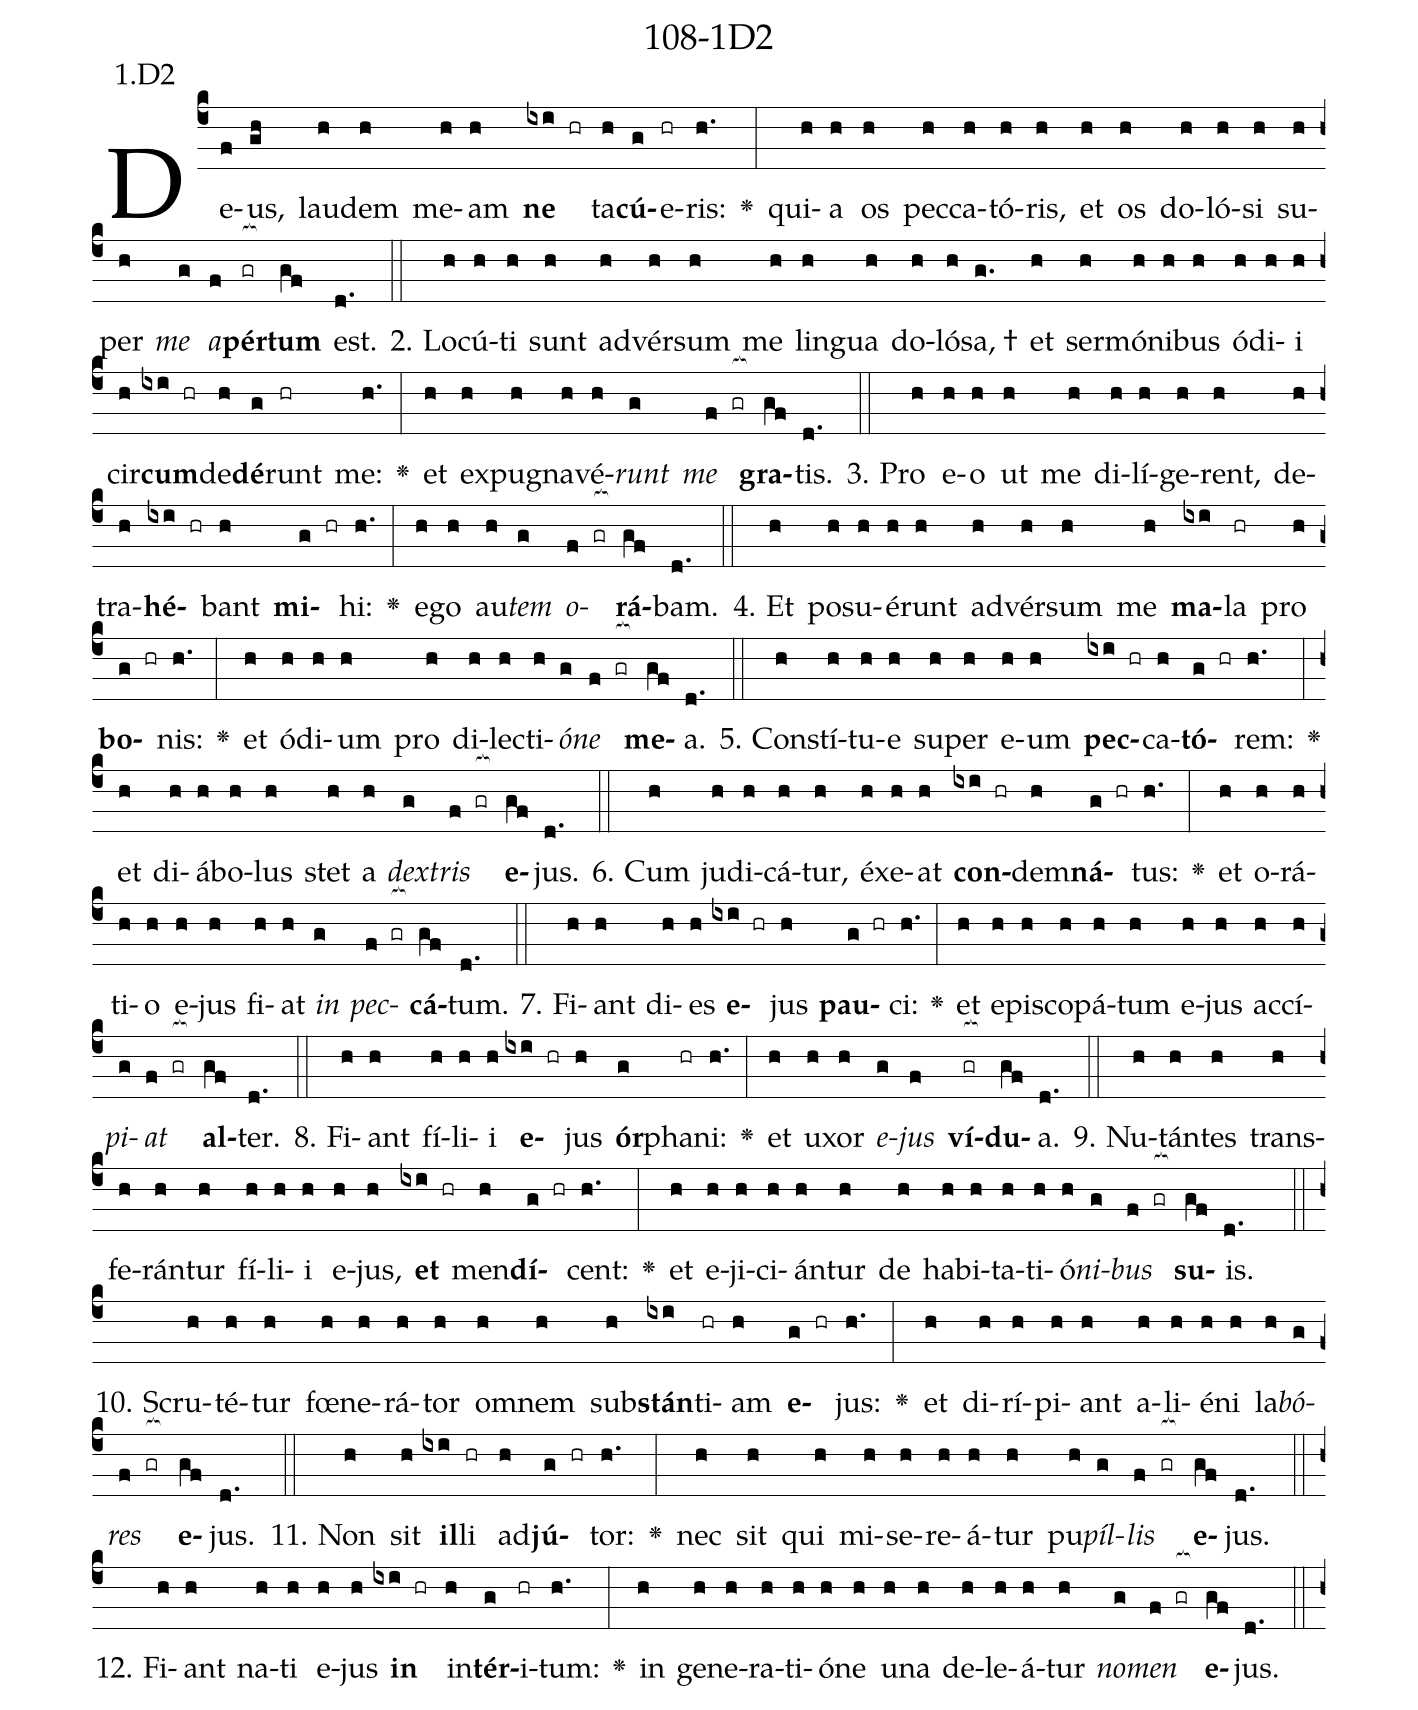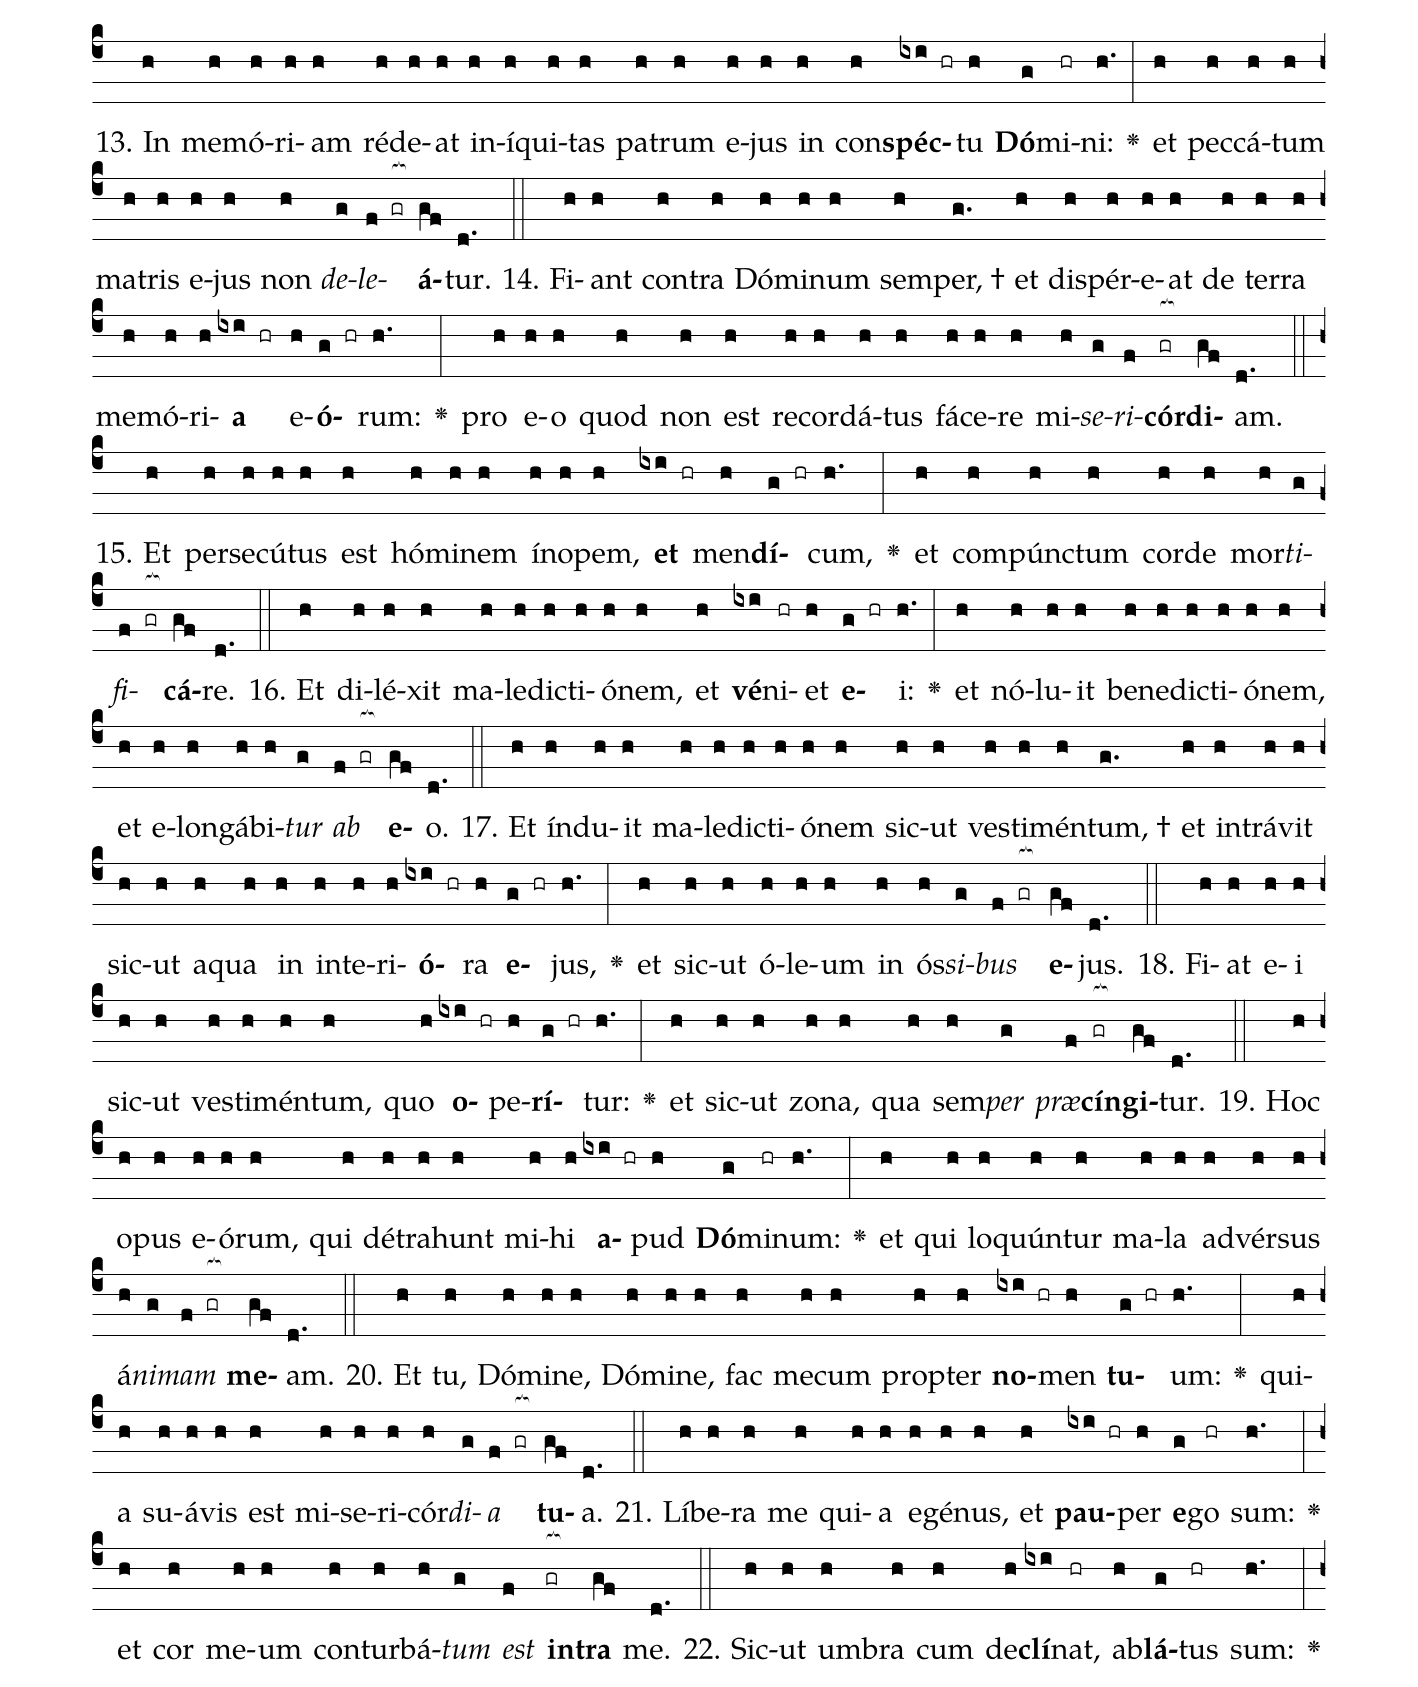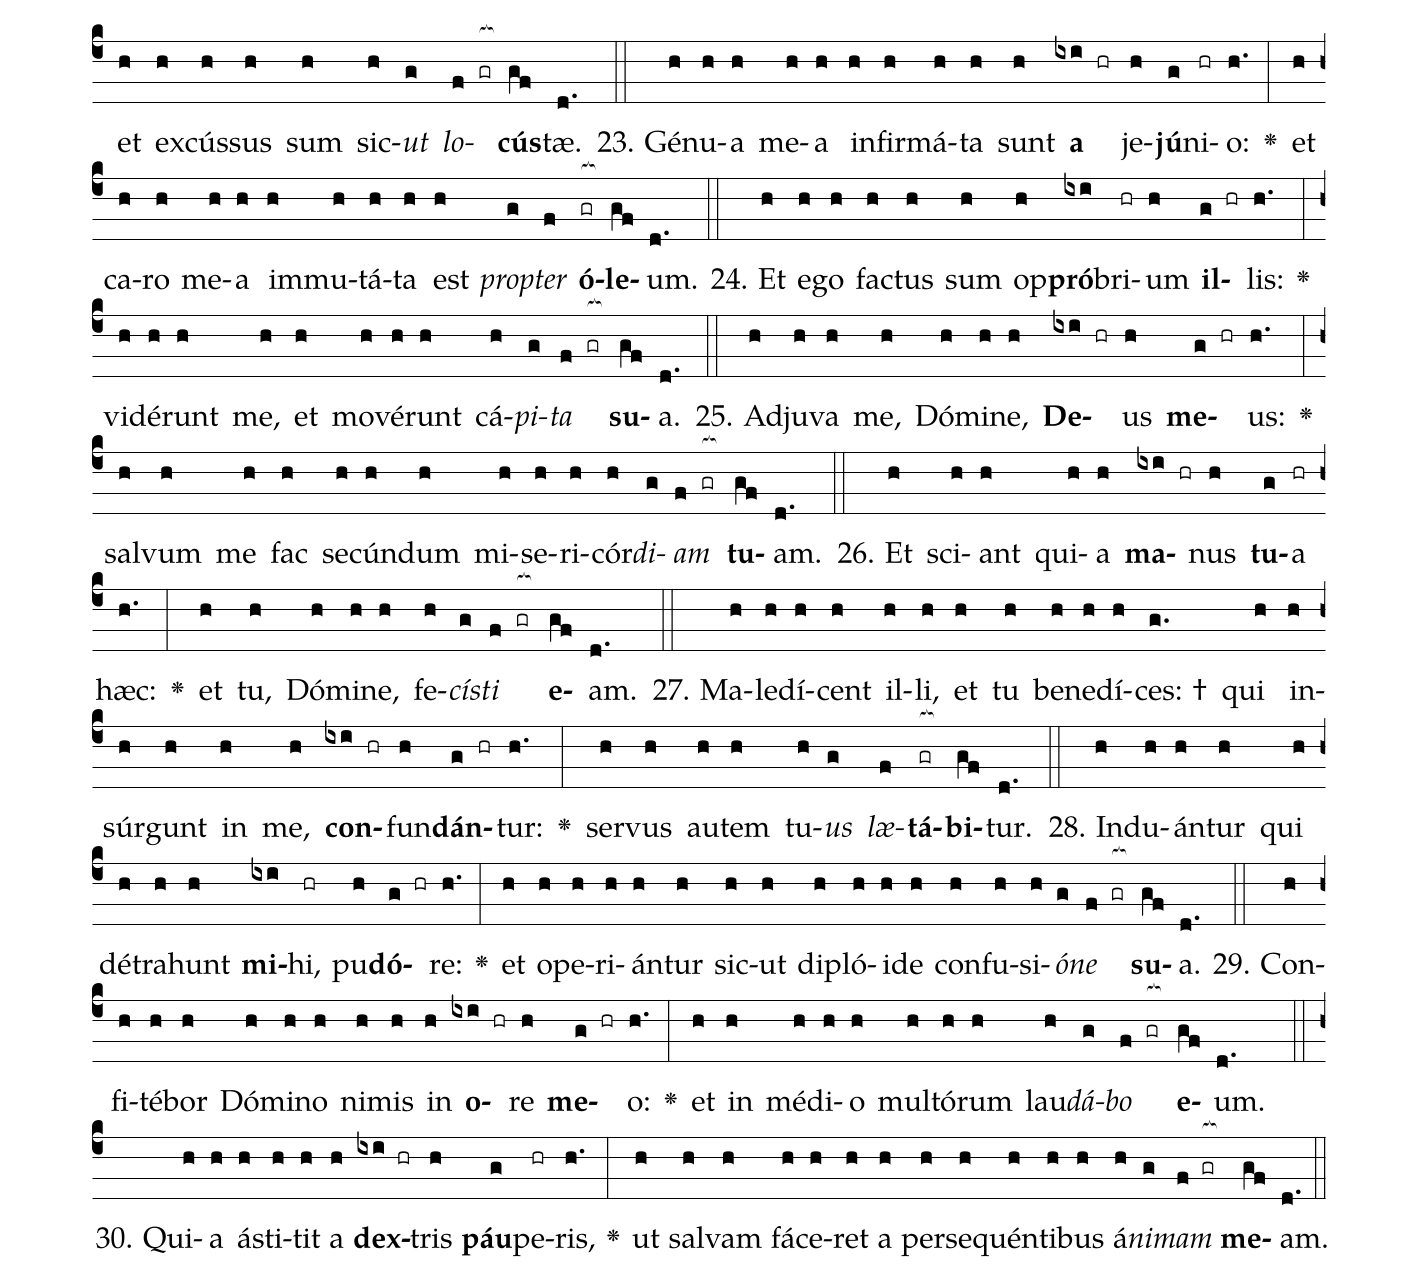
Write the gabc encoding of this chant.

name: 108-1D2;
annotation: 1.D2;
%%
(c4)De(f)us,(gh) lau(h)dem(h) me(h)am(h) <b>ne</b>(ixi hr) ta(h)<b>cú</b>(g)e(hr)ris:(h.) <v>\greheightstar</v>(:) qui(h)a(h) os(h) pec(h)ca(h)tó(h)ris,(h) et(h) os(h) do(h)ló(h)si(h) su(h)per(h) <i>me</i>(g) <i>a</i>(f)<b>pér</b>(gr[ocb:1{])<b>tum</b>(gf[ocb:0}]) est.(d.) (::)
2. Lo(h)cú(h)ti(h) sunt(h) ad(h)vér(h)sum(h) me(h) lin(h)gua(h) do(h)ló(h)sa, †(g.) et(h) ser(h)mó(h)ni(h)bus(h) ó(h)di(h)i(h) cir(h)<b>cum</b>(ixi hr)de(h)<b>dé</b>(g)runt(hr) me:(h.) <v>\greheightstar</v>(:) et(h) ex(h)pu(h)gna(h)vé(h)<i>runt</i>(g) <i>me</i>(f gr[ocb:1{]) <b>gra</b>(gf[ocb:0}])tis.(d.) (::)
3. Pro(h) e(h)o(h) ut(h) me(h) di(h)lí(h)ge(h)rent,(h) de(h)tra(h)<b>hé</b>(ixi hr)bant(h) <b>mi</b>(g hr)hi:(h.) <v>\greheightstar</v>(:) e(h)go(h) au(h)<i>tem</i>(g) <i>o</i>(f gr[ocb:1{])<b>rá</b>(gf[ocb:0}])bam.(d.) (::)
4. Et(h) po(h)su(h)é(h)runt(h) ad(h)vér(h)sum(h) me(h) <b>ma</b>(ixi)la(hr) pro(h) <b>bo</b>(g hr)nis:(h.) <v>\greheightstar</v>(:) et(h) ó(h)di(h)um(h) pro(h) di(h)lec(h)ti(h)<i>ó</i>(g)<i>ne</i>(f gr[ocb:1{]) <b>me</b>(gf[ocb:0}])a.(d.) (::)
5. Con(h)stí(h)tu(h)e(h) su(h)per(h) e(h)um(h) <b>pec</b>(ixi hr)ca(h)<b>tó</b>(g hr)rem:(h.) <v>\greheightstar</v>(:) et(h) di(h)á(h)bo(h)lus(h) stet(h) a(h) <i>dex</i>(g)<i>tris</i>(f gr[ocb:1{]) <b>e</b>(gf[ocb:0}])jus.(d.) (::)
6. Cum(h) ju(h)di(h)cá(h)tur,(h) éx(h)e(h)at(h) <b>con</b>(ixi hr)dem(h)<b>ná</b>(g hr)tus:(h.) <v>\greheightstar</v>(:) et(h) o(h)rá(h)ti(h)o(h) e(h)jus(h) fi(h)at(h) <i>in</i>(g) <i>pec</i>(f gr[ocb:1{])<b>cá</b>(gf[ocb:0}])tum.(d.) (::)
7. Fi(h)ant(h) di(h)es(h) <b>e</b>(ixi hr)jus(h) <b>pau</b>(g hr)ci:(h.) <v>\greheightstar</v>(:) et(h) e(h)pis(h)co(h)pá(h)tum(h) e(h)jus(h) ac(h)cí(h)<i>pi</i>(g)<i>at</i>(f gr[ocb:1{]) <b>al</b>(gf[ocb:0}])ter.(d.) (::)
8. Fi(h)ant(h) fí(h)li(h)i(h) <b>e</b>(ixi hr)jus(h) <b>ór</b>(g)pha(hr)ni:(h.) <v>\greheightstar</v>(:) et(h) u(h)xor(h) <i>e</i>(g)<i>jus</i>(f) <b>ví</b>(gr[ocb:1{])<b>du</b>(gf[ocb:0}])a.(d.) (::)
9. Nu(h)tán(h)tes(h) trans(h)fe(h)rán(h)tur(h) fí(h)li(h)i(h) e(h)jus,(h) <b>et</b>(ixi hr) men(h)<b>dí</b>(g hr)cent:(h.) <v>\greheightstar</v>(:) et(h) e(h)ji(h)ci(h)án(h)tur(h) de(h) ha(h)bi(h)ta(h)ti(h)ó(h)<i>ni</i>(g)<i>bus</i>(f gr[ocb:1{]) <b>su</b>(gf[ocb:0}])is.(d.) (::)
10. Scru(h)té(h)tur(h) fœ(h)ne(h)rá(h)tor(h) om(h)nem(h) sub(h)<b>stán</b>(ixi)ti(hr)am(h) <b>e</b>(g hr)jus:(h.) <v>\greheightstar</v>(:) et(h) di(h)rí(h)pi(h)ant(h) a(h)li(h)é(h)ni(h) la(h)<i>bó</i>(g)<i>res</i>(f gr[ocb:1{]) <b>e</b>(gf[ocb:0}])jus.(d.) (::)
11. Non(h) sit(h) <b>il</b>(ixi)li(hr) ad(h)<b>jú</b>(g hr)tor:(h.) <v>\greheightstar</v>(:) nec(h) sit(h) qui(h) mi(h)se(h)re(h)á(h)tur(h) pu(h)<i>píl</i>(g)<i>lis</i>(f gr[ocb:1{]) <b>e</b>(gf[ocb:0}])jus.(d.) (::)
12. Fi(h)ant(h) na(h)ti(h) e(h)jus(h) <b>in</b>(ixi hr) in(h)<b>tér</b>(g)i(hr)tum:(h.) <v>\greheightstar</v>(:) in(h) ge(h)ne(h)ra(h)ti(h)ó(h)ne(h) u(h)na(h) de(h)le(h)á(h)tur(h) <i>no</i>(g)<i>men</i>(f gr[ocb:1{]) <b>e</b>(gf[ocb:0}])jus.(d.) (::)
13. In(h) me(h)mó(h)ri(h)am(h) réd(h)e(h)at(h) in(h)í(h)qui(h)tas(h) pa(h)trum(h) e(h)jus(h) in(h) con(h)<b>spéc</b>(ixi hr)tu(h) <b>Dó</b>(g)mi(hr)ni:(h.) <v>\greheightstar</v>(:) et(h) pec(h)cá(h)tum(h) ma(h)tris(h) e(h)jus(h) non(h) <i>de</i>(g)<i>le</i>(f gr[ocb:1{])<b>á</b>(gf[ocb:0}])tur.(d.) (::)
14. Fi(h)ant(h) con(h)tra(h) Dó(h)mi(h)num(h) sem(h)per, †(g.) et(h) dis(h)pér(h)e(h)at(h) de(h) ter(h)ra(h) me(h)mó(h)ri(h)<b>a</b>(ixi hr) e(h)<b>ó</b>(g hr)rum:(h.) <v>\greheightstar</v>(:) pro(h) e(h)o(h) quod(h) non(h) est(h) re(h)cor(h)dá(h)tus(h) fá(h)ce(h)re(h) mi(h)<i>se</i>(g)<i>ri</i>(f)<b>cór</b>(gr[ocb:1{])<b>di</b>(gf[ocb:0}])am.(d.) (::)
15. Et(h) per(h)se(h)cú(h)tus(h) est(h) hó(h)mi(h)nem(h) ín(h)o(h)pem,(h) <b>et</b>(ixi hr) men(h)<b>dí</b>(g hr)cum,(h.) <v>\greheightstar</v>(:) et(h) com(h)púnc(h)tum(h) cor(h)de(h) mor(h)<i>ti</i>(g)<i>fi</i>(f gr[ocb:1{])<b>cá</b>(gf[ocb:0}])re.(d.) (::)
16. Et(h) di(h)lé(h)xit(h) ma(h)le(h)dic(h)ti(h)ó(h)nem,(h) et(h) <b>vé</b>(ixi)ni(hr)et(h) <b>e</b>(g hr)i:(h.) <v>\greheightstar</v>(:) et(h) nó(h)lu(h)it(h) be(h)ne(h)dic(h)ti(h)ó(h)nem,(h) et(h) e(h)lon(h)gá(h)bi(h)<i>tur</i>(g) <i>ab</i>(f gr[ocb:1{]) <b>e</b>(gf[ocb:0}])o.(d.) (::)
17. Et(h) índ(h)u(h)it(h) ma(h)le(h)dic(h)ti(h)ó(h)nem(h) sic(h)ut(h) ves(h)ti(h)mén(h)tum, †(g.) et(h) in(h)trá(h)vit(h) sic(h)ut(h) a(h)qua(h) in(h) in(h)te(h)ri(h)<b>ó</b>(ixi hr)ra(h) <b>e</b>(g hr)jus,(h.) <v>\greheightstar</v>(:) et(h) sic(h)ut(h) ó(h)le(h)um(h) in(h) ós(h)<i>si</i>(g)<i>bus</i>(f gr[ocb:1{]) <b>e</b>(gf[ocb:0}])jus.(d.) (::)
18. Fi(h)at(h) e(h)i(h) sic(h)ut(h) ves(h)ti(h)mén(h)tum,(h) quo(h) <b>o</b>(ixi hr)pe(h)<b>rí</b>(g hr)tur:(h.) <v>\greheightstar</v>(:) et(h) sic(h)ut(h) zo(h)na,(h) qua(h) sem(h)<i>per</i>(g) <i>præ</i>(f)<b>cín</b>(gr[ocb:1{])<b>gi</b>(gf[ocb:0}])tur.(d.) (::)
19. Hoc(h) o(h)pus(h) e(h)ó(h)rum,(h) qui(h) dé(h)tra(h)hunt(h) mi(h)hi(h) <b>a</b>(ixi hr)pud(h) <b>Dó</b>(g)mi(hr)num:(h.) <v>\greheightstar</v>(:) et(h) qui(h) lo(h)quún(h)tur(h) ma(h)la(h) ad(h)vér(h)sus(h) á(h)<i>ni</i>(g)<i>mam</i>(f gr[ocb:1{]) <b>me</b>(gf[ocb:0}])am.(d.) (::)
20. Et(h) tu,(h) Dó(h)mi(h)ne,(h) Dó(h)mi(h)ne,(h) fac(h) me(h)cum(h) prop(h)ter(h) <b>no</b>(ixi hr)men(h) <b>tu</b>(g hr)um:(h.) <v>\greheightstar</v>(:) qui(h)a(h) su(h)á(h)vis(h) est(h) mi(h)se(h)ri(h)cór(h)<i>di</i>(g)<i>a</i>(f gr[ocb:1{]) <b>tu</b>(gf[ocb:0}])a.(d.) (::)
21. Lí(h)be(h)ra(h) me(h) qui(h)a(h) e(h)gé(h)nus,(h) et(h) <b>pau</b>(ixi hr)per(h) <b>e</b>(g)go(hr) sum:(h.) <v>\greheightstar</v>(:) et(h) cor(h) me(h)um(h) con(h)tur(h)bá(h)<i>tum</i>(g) <i>est</i>(f) <b>in</b>(gr[ocb:1{])<b>tra</b>(gf[ocb:0}]) me.(d.) (::)
22. Sic(h)ut(h) um(h)bra(h) cum(h) de(h)<b>clí</b>(ixi)nat,(hr) ab(h)<b>lá</b>(g)tus(hr) sum:(h.) <v>\greheightstar</v>(:) et(h) ex(h)cús(h)sus(h) sum(h) sic(h)<i>ut</i>(g) <i>lo</i>(f gr[ocb:1{])<b>cús</b>(gf[ocb:0}])tæ.(d.) (::)
23. Gé(h)nu(h)a(h) me(h)a(h) in(h)fir(h)má(h)ta(h) sunt(h) <b>a</b>(ixi hr) je(h)<b>jú</b>(g)ni(hr)o:(h.) <v>\greheightstar</v>(:) et(h) ca(h)ro(h) me(h)a(h) im(h)mu(h)tá(h)ta(h) est(h) <i>prop</i>(g)<i>ter</i>(f) <b>ó</b>(gr[ocb:1{])<b>le</b>(gf[ocb:0}])um.(d.) (::)
24. Et(h) e(h)go(h) fac(h)tus(h) sum(h) op(h)<b>pró</b>(ixi)bri(hr)um(h) <b>il</b>(g hr)lis:(h.) <v>\greheightstar</v>(:) vi(h)dé(h)runt(h) me,(h) et(h) mo(h)vé(h)runt(h) cá(h)<i>pi</i>(g)<i>ta</i>(f gr[ocb:1{]) <b>su</b>(gf[ocb:0}])a.(d.) (::)
25. Ad(h)ju(h)va(h) me,(h) Dó(h)mi(h)ne,(h) <b>De</b>(ixi hr)us(h) <b>me</b>(g hr)us:(h.) <v>\greheightstar</v>(:) sal(h)vum(h) me(h) fac(h) se(h)cún(h)dum(h) mi(h)se(h)ri(h)cór(h)<i>di</i>(g)<i>am</i>(f gr[ocb:1{]) <b>tu</b>(gf[ocb:0}])am.(d.) (::)
26. Et(h) sci(h)ant(h) qui(h)a(h) <b>ma</b>(ixi hr)nus(h) <b>tu</b>(g)a(hr) hæc:(h.) <v>\greheightstar</v>(:) et(h) tu,(h) Dó(h)mi(h)ne,(h) fe(h)<i>cís</i>(g)<i>ti</i>(f gr[ocb:1{]) <b>e</b>(gf[ocb:0}])am.(d.) (::)
27. Ma(h)le(h)dí(h)cent(h) il(h)li,(h) et(h) tu(h) be(h)ne(h)dí(h)ces: †(g.) qui(h) in(h)súr(h)gunt(h) in(h) me,(h) <b>con</b>(ixi hr)fun(h)<b>dán</b>(g hr)tur:(h.) <v>\greheightstar</v>(:) ser(h)vus(h) au(h)tem(h) tu(h)<i>us</i>(g) <i>læ</i>(f)<b>tá</b>(gr[ocb:1{])<b>bi</b>(gf[ocb:0}])tur.(d.) (::)
28. Ind(h)u(h)án(h)tur(h) qui(h) dé(h)tra(h)hunt(h) <b>mi</b>(ixi)hi,(hr) pu(h)<b>dó</b>(g hr)re:(h.) <v>\greheightstar</v>(:) et(h) o(h)pe(h)ri(h)án(h)tur(h) sic(h)ut(h) di(h)pló(h)i(h)de(h) con(h)fu(h)si(h)<i>ó</i>(g)<i>ne</i>(f gr[ocb:1{]) <b>su</b>(gf[ocb:0}])a.(d.) (::)
29. Con(h)fi(h)té(h)bor(h) Dó(h)mi(h)no(h) ni(h)mis(h) in(h) <b>o</b>(ixi hr)re(h) <b>me</b>(g hr)o:(h.) <v>\greheightstar</v>(:) et(h) in(h) mé(h)di(h)o(h) mul(h)tó(h)rum(h) lau(h)<i>dá</i>(g)<i>bo</i>(f gr[ocb:1{]) <b>e</b>(gf[ocb:0}])um.(d.) (::)
30. Qui(h)a(h) á(h)sti(h)tit(h) a(h) <b>dex</b>(ixi hr)tris(h) <b>páu</b>(g)pe(hr)ris,(h.) <v>\greheightstar</v>(:) ut(h) sal(h)vam(h) fá(h)ce(h)ret(h) a(h) per(h)se(h)quén(h)ti(h)bus(h) á(h)<i>ni</i>(g)<i>mam</i>(f gr[ocb:1{]) <b>me</b>(gf[ocb:0}])am.(d.) (::)
